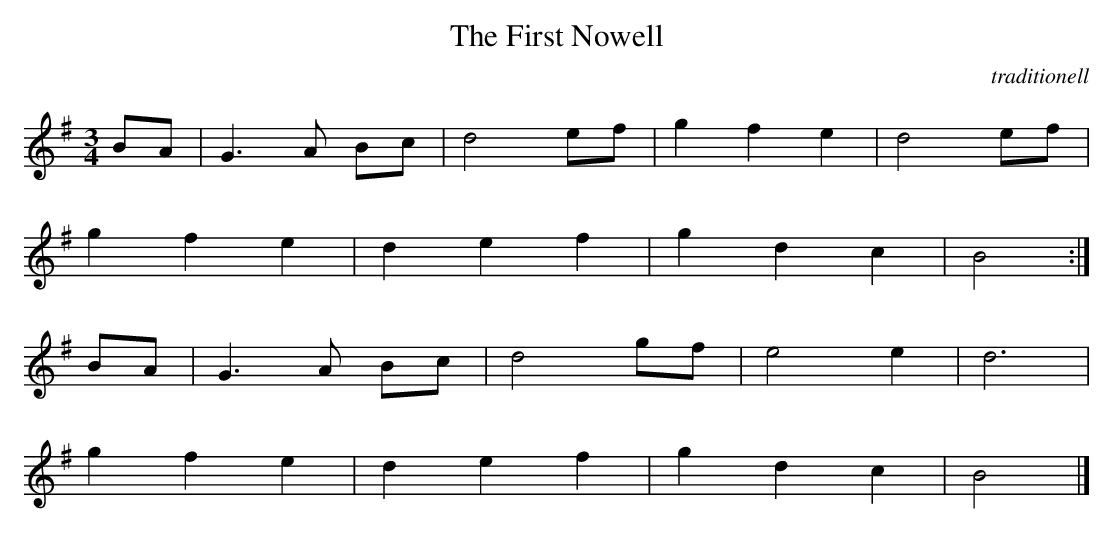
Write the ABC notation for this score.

X:1
T:The First Nowell
C:traditionell
M:3/4
L:1/4
K:G
B/A/ |\
G>A B/c/ | d2e/f/ | gfe | d2e/f/ |
gfe | def | gdc | B2 :|
B/A/ |\
G>A B/c/ | d2g/f/ | e2e | d3 |
gfe | def | gdc | B2 |]
